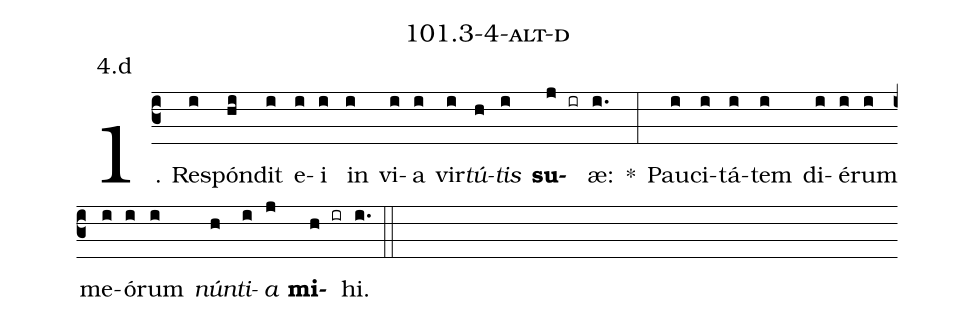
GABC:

name: 101.3-4-alt-d;
annotation: 4.d;
%%
(c3)1. Re(i)spón(hi)dit(i) e(i)i(i) in(i) vi(i)a(i) vir(i)<i>tú</i>(h)<i>tis</i>(i) <b>su</b>(j ir)æ:(i.) *(:) Pau(i)ci(i)tá(i)tem(i) di(i)é(i)rum(i) me(i)ó(i)rum(i) <i>nún</i>(h)<i>ti</i>(i)<i>a</i>(j) <b>mi</b>(h ir)hi.(i.) (::)


%E(i) u(h) o(i) u(j) a(h) e.(i.) (::)
